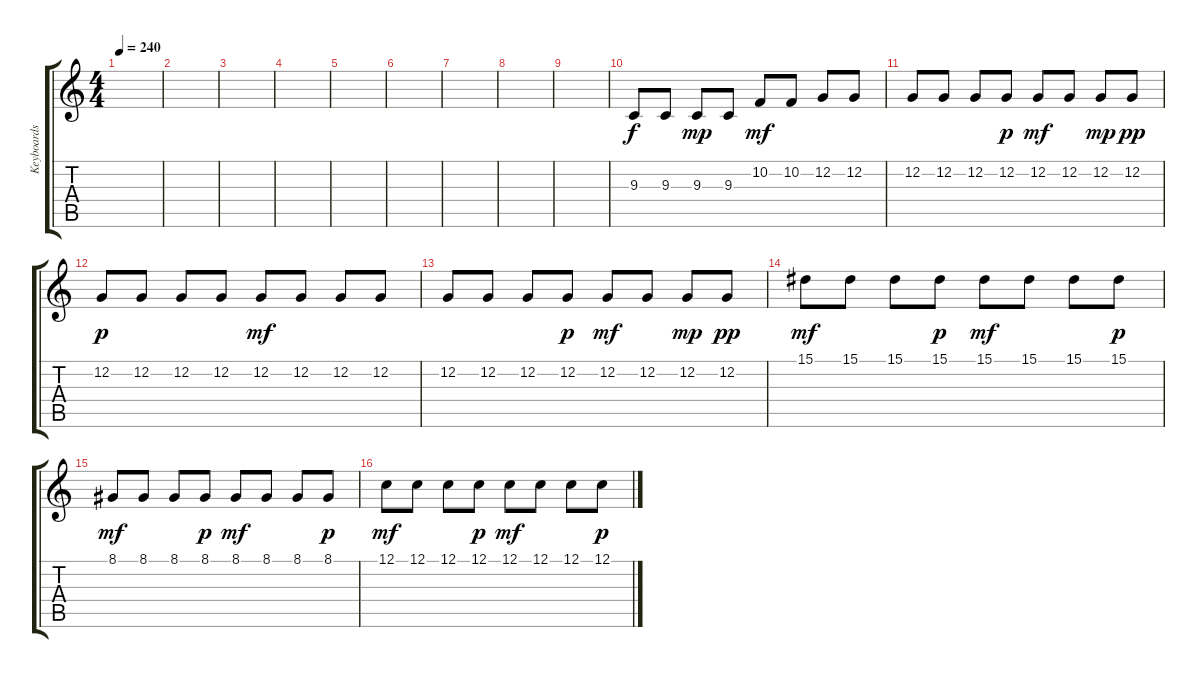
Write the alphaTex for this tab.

\track ("Keyboards" "Keyboards") {instrument lead2sawtooth}
\staff {score tabs}
\tuning (C4 G3 Eb3 Bb2 F2 C2) {hide}
\ts (4 4)
\tempo 240
\clef g2
\ks c
|
|
|
|
|
|
|
|
|
9.3.8 9.3.8 9.3.8{dy mp} 9.3.8 10.2.8{dy mf} 10.2.8 12.2.8 12.2.8 |
12.2.8 12.2.8 12.2.8 12.2.8{dy p} 12.2.8{dy mf} 12.2.8 12.2.8{dy mp} 12.2.8{dy pp} |
12.2.8{dy p} 12.2.8 12.2.8 12.2.8 12.2.8{dy mf} 12.2.8 12.2.8 12.2.8 |
12.2.8 12.2.8 12.2.8 12.2.8{dy p} 12.2.8{dy mf} 12.2.8 12.2.8{dy mp} 12.2.8{dy pp} |
15.1.8{dy mf} 15.1.8 15.1.8 15.1.8{dy p} 15.1.8{dy mf} 15.1.8 15.1.8 15.1.8{dy p} |
8.1.8{dy mf} 8.1.8 8.1.8 8.1.8{dy p} 8.1.8{dy mf} 8.1.8 8.1.8 8.1.8{dy p} |
12.1.8{dy mf} 12.1.8 12.1.8 12.1.8{dy p} 12.1.8{dy mf} 12.1.8 12.1.8 12.1.8{dy p}
